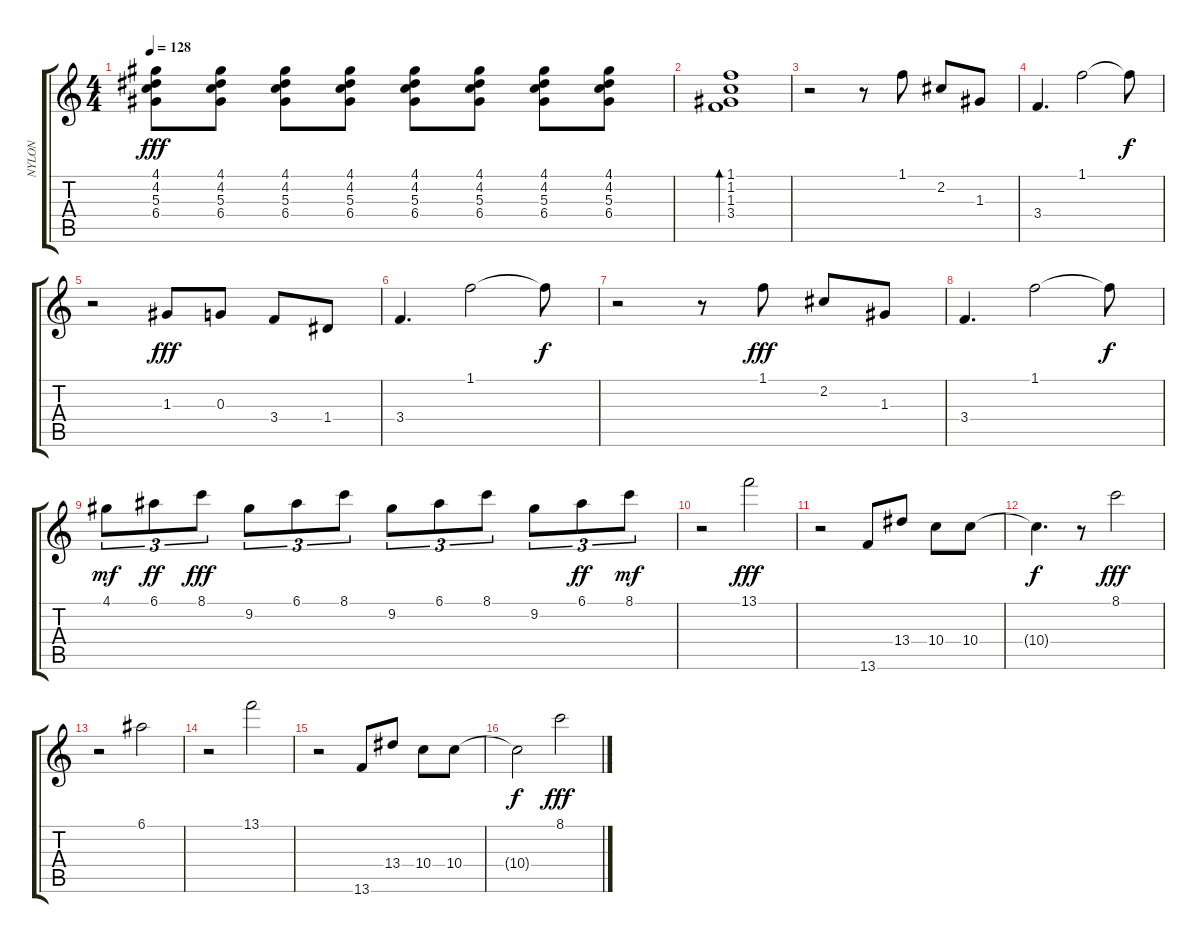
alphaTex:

\track ("NYLON" "NYLON") {instrument acousticguitarnylon}
\staff {score tabs}
\tuning (E4 B3 G3 D3 A2 E2) {hide}
\ts (4 4)
\tempo 128
\clef g2
\ks c
(4.1 4.2 5.3 6.4).8{dy fff volume 12} (4.1 4.2 5.3 6.4).8 (4.1 4.2 5.3 6.4).8 (4.1 4.2 5.3 6.4).8 (4.1 4.2 5.3 6.4).8{volume 14} (4.1 4.2 5.3 6.4).8 (4.1 4.2 5.3 6.4).8 (4.1 4.2 5.3 6.4).8 |
(1.1 1.2 1.3 3.4).1{bd 240 volume 9} |
r.2 r.8 1.1.8{volume 14} 2.2.8 1.3.8 |
3.4.4{d} 1.1.2 1.1{t}.8{dy f} |
r.2 1.3.8{dy fff} 0.3.8 3.4.8 1.4.8 |
3.4.4{d} 1.1.2 1.1{t}.8{dy f} |
r.2 r.8 1.1.8{dy fff} 2.2.8 1.3.8 |
3.4.4{d} 1.1.2 1.1{t}.8{dy f} |
4.1.8{tu (3 2) dy mf volume 10} 6.1.8{tu (3 2) dy ff} 8.1.8{tu (3 2) dy fff} 9.2.8{tu (3 2) volume 11} 6.1.8{tu (3 2)} 8.1.8{tu (3 2)} 9.2.8{tu (3 2) volume 14} 6.1.8{tu (3 2)} 8.1.8{tu (3 2)} 9.2.8{tu (3 2) volume 10} 6.1.8{tu (3 2) dy ff} 8.1.8{tu (3 2) dy mf} |
r.2 13.1.2{dy fff volume 14} |
r.2 13.6.8 13.4.8 10.4.8 10.4.8 |
10.4{t}.4{d dy f} r.8 8.1.2{dy fff} |
r.2 6.1.2 |
r.2 13.1.2 |
r.2 13.6.8 13.4.8 10.4.8 10.4.8 |
10.4{t}.2{dy f} 8.1.2{dy fff}
